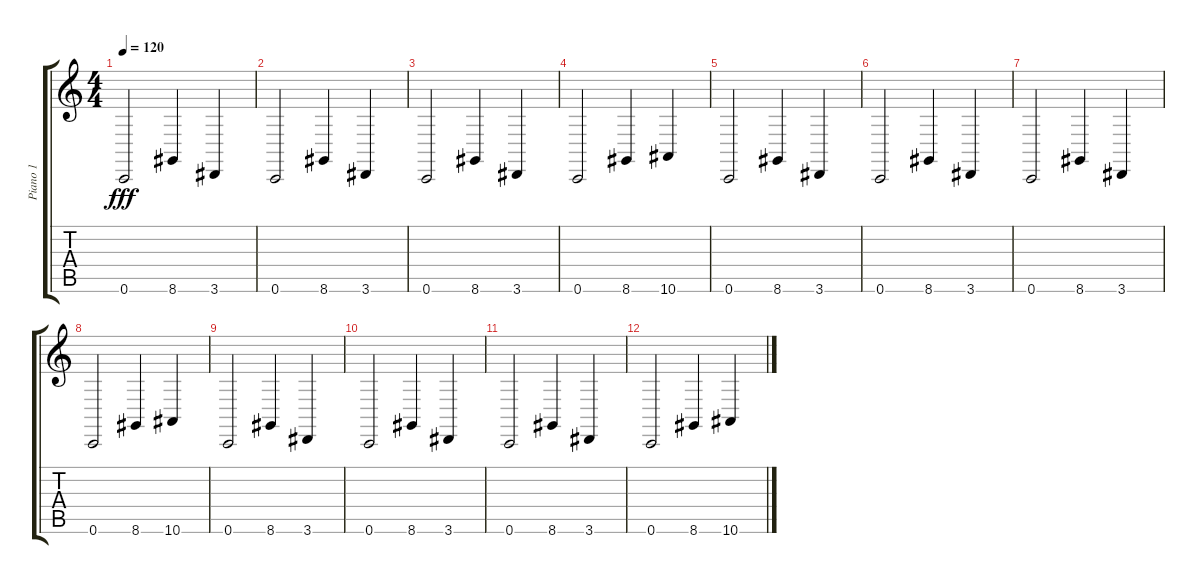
\track ("Piano 1" "Piano 1") {instrument acousticgrandpiano}
\staff {score tabs}
\tuning (D4 A3 F3 C3 G2 C2) {hide}
\ts (4 4)
\tempo 120
\clef g2
\ks c
0.6.2{dy fff} 8.6.4 3.6.4 |
0.6.2 8.6.4 3.6.4 |
0.6.2 8.6.4 3.6.4 |
0.6.2 8.6.4 10.6.4 |
0.6.2 8.6.4 3.6.4 |
0.6.2 8.6.4 3.6.4 |
0.6.2 8.6.4 3.6.4 |
0.6.2 8.6.4 10.6.4 |
0.6.2 8.6.4 3.6.4 |
0.6.2 8.6.4 3.6.4 |
0.6.2 8.6.4 3.6.4 |
0.6.2 8.6.4 10.6.4
